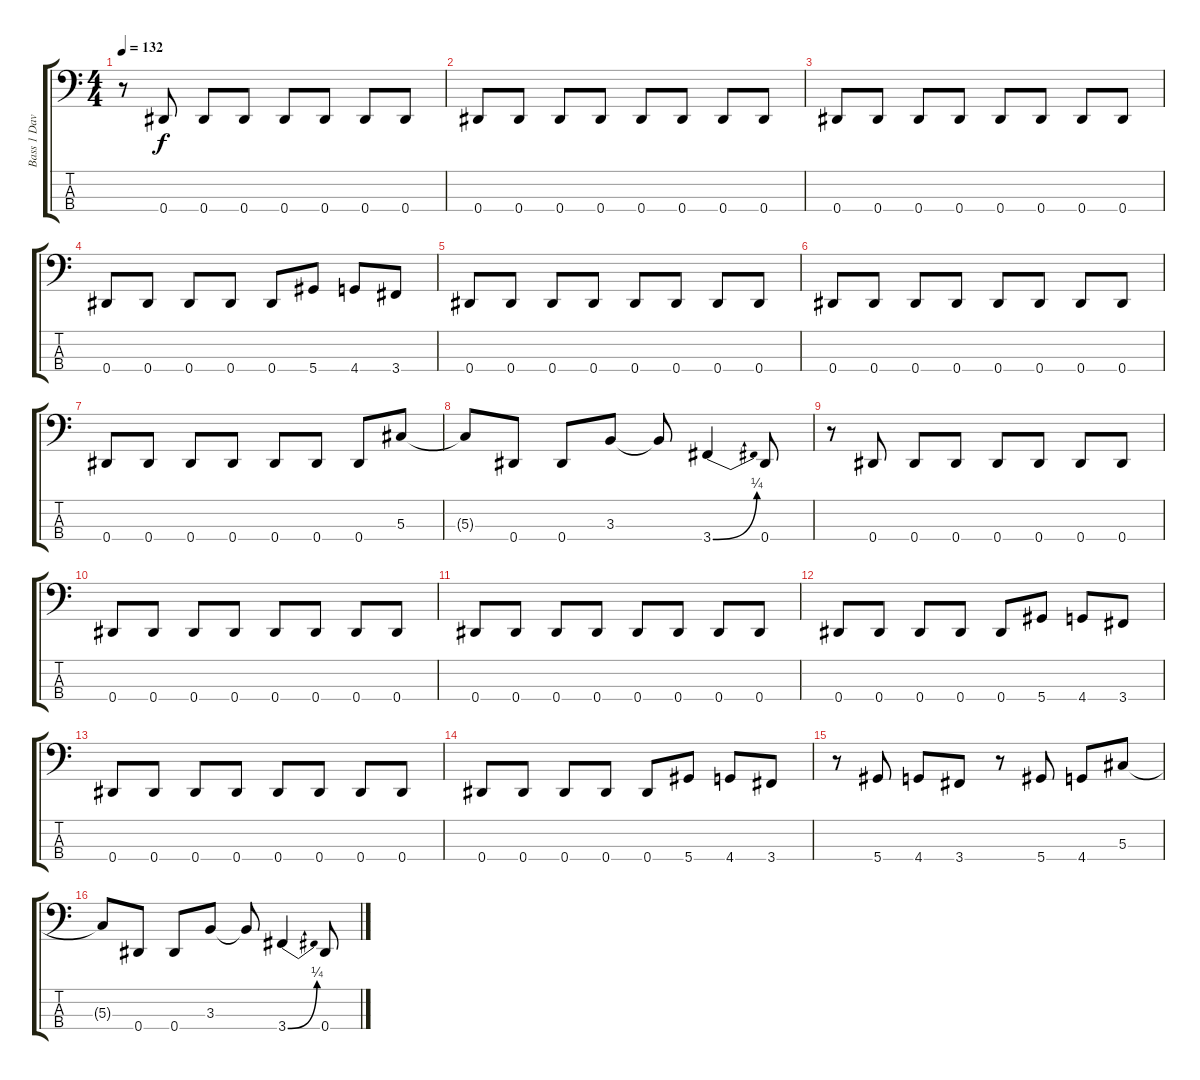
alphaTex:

\track ("Bass 1 Dave Ellefson" "Bass 1 Dav") {instrument electricbasspick}
\staff {score tabs}
\tuning (Gb2 Db2 Ab1 Eb1) {hide}
\ts (4 4)
\tempo 132
\clef f4
\ks c
r.8{dy f} 0.4.8 0.4.8 0.4.8 0.4.8 0.4.8 0.4.8 0.4.8 |
0.4.8 0.4.8 0.4.8 0.4.8 0.4.8 0.4.8 0.4.8 0.4.8 |
0.4.8 0.4.8 0.4.8 0.4.8 0.4.8 0.4.8 0.4.8 0.4.8 |
0.4.8 0.4.8 0.4.8 0.4.8 0.4.8 5.4.8 4.4.8 3.4.8 |
0.4.8 0.4.8 0.4.8 0.4.8 0.4.8 0.4.8 0.4.8 0.4.8 |
0.4.8 0.4.8 0.4.8 0.4.8 0.4.8 0.4.8 0.4.8 0.4.8 |
0.4.8 0.4.8 0.4.8 0.4.8 0.4.8 0.4.8 0.4.8 5.3.8 |
5.3{t}.8 0.4.8 0.4.8 3.3.8 3.3{t}.8 3.4{be (bend 0 0 60 1)}.4 0.4.8 |
r.8 0.4.8 0.4.8 0.4.8 0.4.8 0.4.8 0.4.8 0.4.8 |
0.4.8 0.4.8 0.4.8 0.4.8 0.4.8 0.4.8 0.4.8 0.4.8 |
0.4.8 0.4.8 0.4.8 0.4.8 0.4.8 0.4.8 0.4.8 0.4.8 |
0.4.8 0.4.8 0.4.8 0.4.8 0.4.8 5.4.8 4.4.8 3.4.8 |
0.4.8 0.4.8 0.4.8 0.4.8 0.4.8 0.4.8 0.4.8 0.4.8 |
0.4.8 0.4.8 0.4.8 0.4.8 0.4.8 5.4.8 4.4.8 3.4.8 |
r.8 5.4.8 4.4.8 3.4.8 r.8 5.4.8 4.4.8 5.3.8 |
5.3{t}.8 0.4.8 0.4.8 3.3.8 3.3{t}.8 3.4{be (bend 0 0 60 1)}.4 0.4.8
